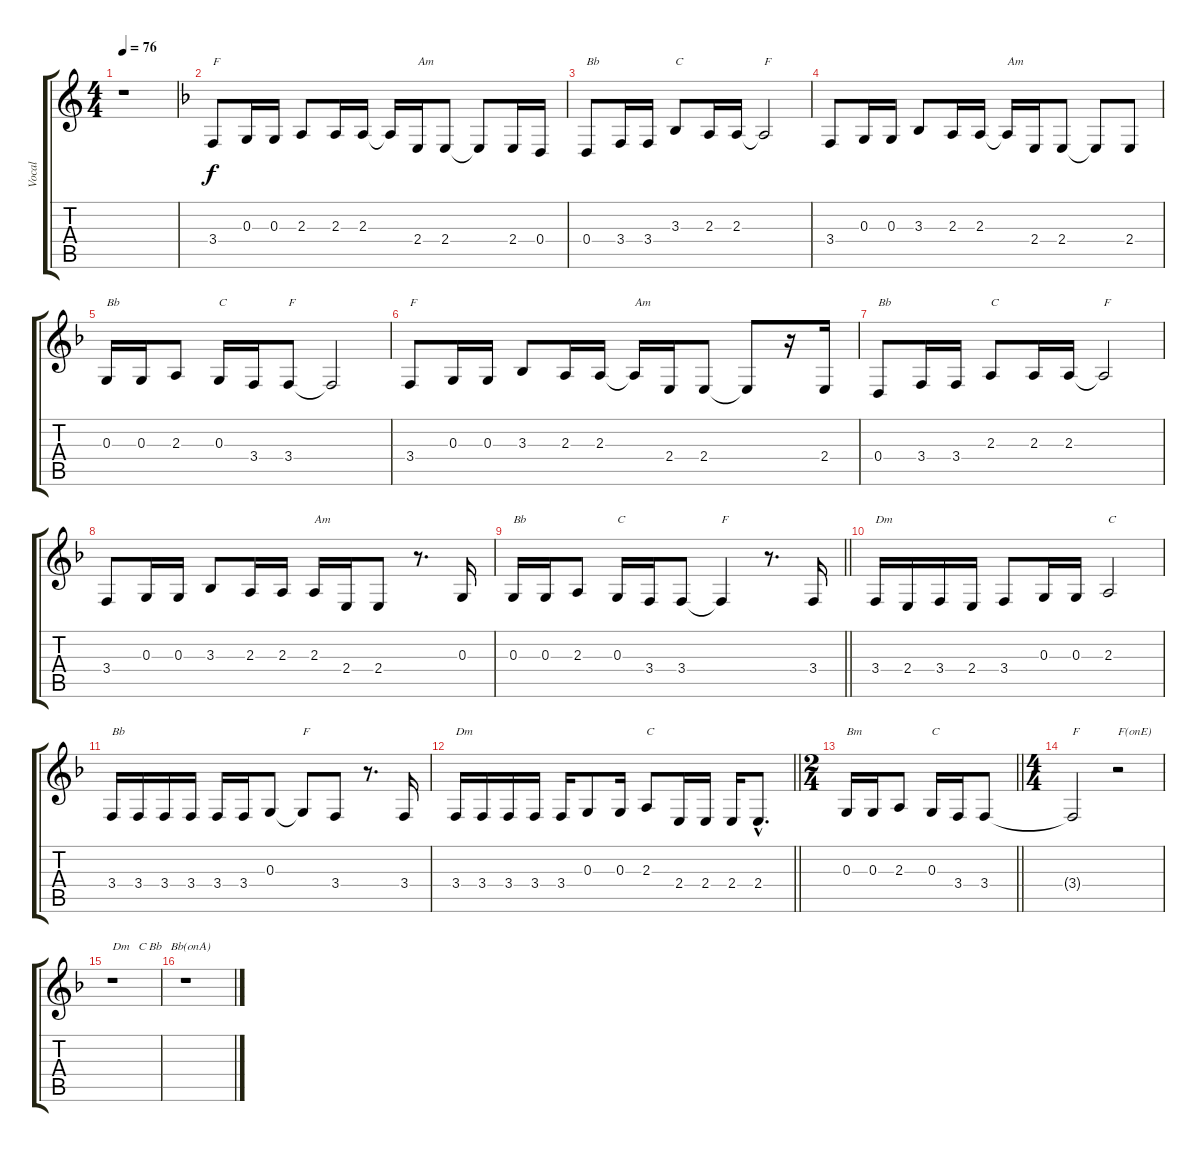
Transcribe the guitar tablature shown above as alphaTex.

\track ("Vocal" "Vocal") {instrument tenorsax}
\staff {score tabs}
\tuning (E4 B3 G3 D3 A2 D2) {hide}
\ts (4 4)
\tempo 76
\clef g2
\ks c
r.1{dy f instrument tenorsax} |
\ks f
3.4.8{txt "F"} 0.3.16 0.3.16 2.3.8 2.3.16 2.3.16 2.3{t}.16 2.4.16{txt "Am"} 2.4.8 2.4{t}.8 2.4.16 0.4.16 |
0.4.8{txt "Bb"} 3.4.16 3.4.16 3.3.8{txt "C"} 2.3.16 2.3.16 2.3{t}.2{txt "F"} |
3.4.8 0.3.16 0.3.16 3.3.8 2.3.16 2.3.16 2.3{t}.16{txt "Am"} 2.4.16 2.4.8 2.4{t}.8 2.4.8 |
0.3.16{txt "Bb"} 0.3.16 2.3.8 0.3.16{txt "C"} 3.4.16 3.4.8{txt "F"} 3.4{t}.2 |
3.4.8{txt "F"} 0.3.16 0.3.16 3.3.8 2.3.16 2.3.16 2.3{t}.16{txt "Am"} 2.4.16 2.4.8 2.4{t}.8 r.16 2.4.16 |
0.4.8{txt "Bb"} 3.4.16 3.4.16 2.3.8{txt "C"} 2.3.16 2.3.16 2.3{t}.2{txt "F"} |
3.4.8 0.3.16 0.3.16 3.3.8 2.3.16 2.3.16 2.3.16{txt "Am"} 2.4.16 2.4.8 r.8{d} 0.3.16 |
\barLineRight lightlight
0.3.16{txt "Bb"} 0.3.16 2.3.8 0.3.16{txt "C"} 3.4.16 3.4.8 3.4{t}.4{txt "F"} r.8{d} 3.4.16 |
3.4.16{txt "Dm"} 2.4.16 3.4.16 2.4.16 3.4.8 0.3.16 0.3.16 2.3.2{txt "C"} |
3.4.16{txt "Bb"} 3.4.16 3.4.16 3.4.16 3.4.16 3.4.16 0.3.8 0.3{t}.8{txt "F"} 3.4.8 r.8{d} 3.4.16 |
\barLineRight lightlight
3.4.16{txt "Dm"} 3.4.16 3.4.16 3.4.16 3.4.16 0.3.8 0.3.16 2.3.8{txt "C"} 2.4.16 2.4.16 2.4.16 2.4{hac}.8{d} |
\ts (2 4)
\barLineRight lightlight
0.3.16{txt "Bm"} 0.3.16 2.3.8 0.3.16{txt "C"} 3.4.16 3.4.8 |
\ts (4 4)
3.4{t}.2{txt "F"} r.2{txt "F(onE)"} |
r.1{txt "Dm   C Bb   Bb(onA)"} |
r.1
